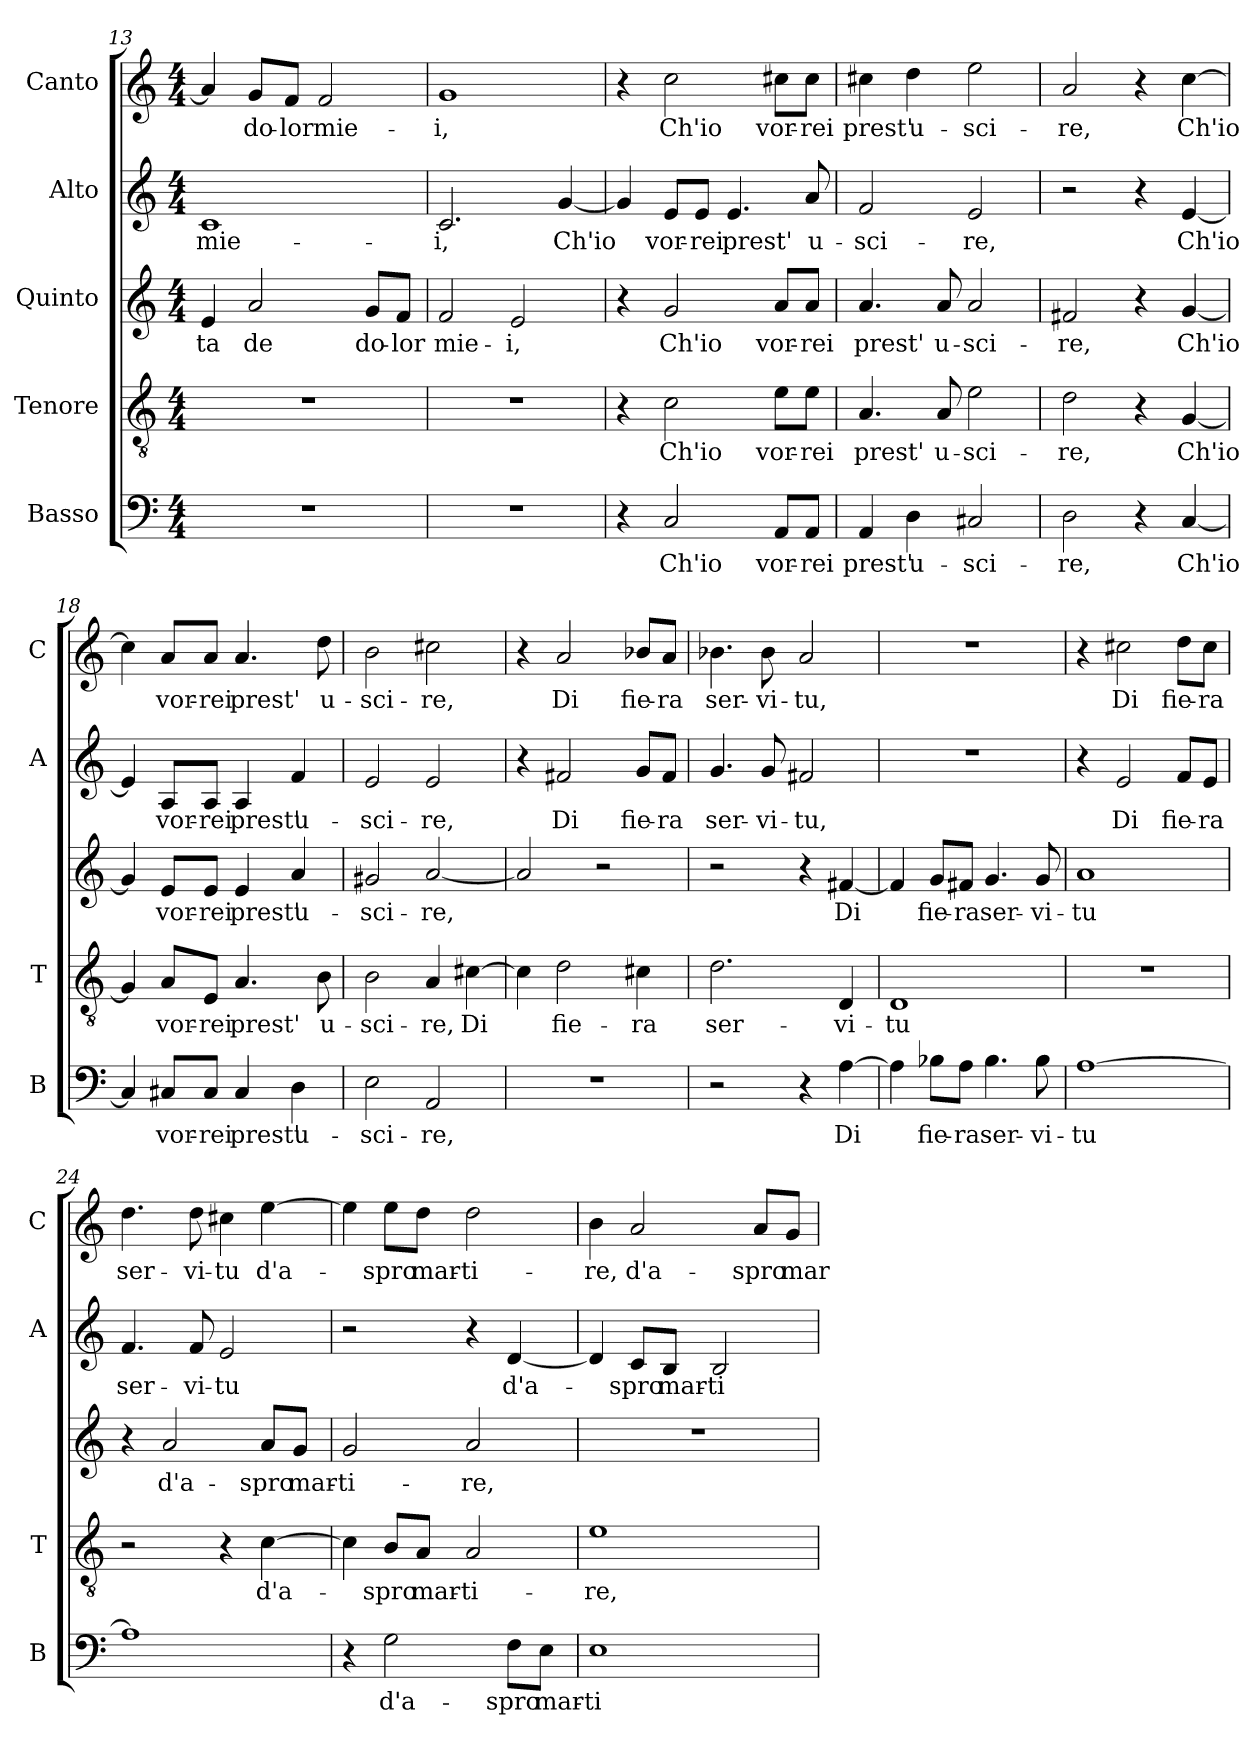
**kern	**text	**kern	**text	**kern	**text	**kern	**text	**kern	**text
*part5	*part5	*part4	*part4	*part3	*part3	*part2	*part2	*part1	*part1
*staff5	*staff5	*staff4	*staff4	*staff3	*staff3	*staff2	*staff2	*staff1	*staff1
*I"Basso	*	*I"Tenore	*	*I"Quinto	*	*I"Alto	*	*I"Canto	*
*I'B	*	*I'T	*	*	*	*I'A	*	*I'C	*
*clefF4	*	*clefGv2	*	*clefG2	*	*clefG2	*	*clefG2	*
*k[]	*	*k[]	*	*k[]	*	*k[]	*	*k[]	*
*C:	*	*C:	*	*C:	*	*C:	*	*C:	*
*M4/4	*	*M4/4	*	*M4/4	*	*M4/4	*	*M4/4	*
=13	=13	=13	=13	=13	=13	=13	=13	=13	=13
!	!	!	!	!	!LO:LY:b	!	!LO:LY:b	!	!
1r	.	1r	.	4e/	-ta	1c	mie-	4a/]	.
!	!	!	!	!	!LO:LY:b	!	!	!	!LO:LY:b
.	.	.	.	2a/	de	.	.	8g/L	do-
!	!	!	!	!	!	!	!	!	!LO:LY:b
.	.	.	.	.	.	.	.	8f/J	-lor
!	!	!	!	!	!	!	!	!	!LO:LY:b
.	.	.	.	.	.	.	.	2f/	mie-
!	!	!	!	!	!LO:LY:b	!	!	!	!
.	.	.	.	8g/L	do-	.	.	.	.
!	!	!	!	!	!LO:LY:b	!	!	!	!
.	.	.	.	8f/J	-lor	.	.	.	.
=14	=14	=14	=14	=14	=14	=14	=14	=14	=14
!	!	!	!	!	!LO:LY:b	!	!LO:LY:b	!	!LO:LY:b
1r	.	1r	.	2f/	mie-	2.c/	-i,	1g	-i,
!	!	!	!	!	!LO:LY:b	!	!	!	!
.	.	.	.	2e/	-i,	.	.	.	.
!	!	!	!	!	!	!	!LO:LY:b	!	!
.	.	.	.	.	.	[4g/	Ch'io	.	.
=15	=15	=15	=15	=15	=15	=15	=15	=15	=15
4r	.	4r	.	4r	.	4g/]	.	4r	.
!	!LO:LY:b	!	!LO:LY:b	!	!LO:LY:b	!	!LO:LY:b	!	!LO:LY:b
2C/	Ch'io	2c\	Ch'io	2g/	Ch'io	8e/L	vor-	2cc\	Ch'io
!	!	!	!	!	!	!	!LO:LY:b	!	!
.	.	.	.	.	.	8e/J	-rei	.	.
!	!	!	!	!	!	!	!LO:LY:b	!	!
.	.	.	.	.	.	4.e/	prest'	.	.
!	!LO:LY:b	!	!LO:LY:b	!	!LO:LY:b	!	!	!	!LO:LY:b
8AA/L	vor-	8e\L	vor-	8a/L	vor-	.	.	8cc#X\L	vor-
!	!LO:LY:b	!	!LO:LY:b	!	!LO:LY:b	!	!LO:LY:b	!	!LO:LY:b
8AA/J	-rei	8e\J	-rei	8a/J	-rei	8a/	u-	8cc#\J	-rei
=16	=16	=16	=16	=16	=16	=16	=16	=16	=16
!	!LO:LY:b	!	!LO:LY:b	!	!LO:LY:b	!	!LO:LY:b	!	!LO:LY:b
4AA/	prest'	4.A/	prest'	4.a/	prest'	2f/	-sci-	4cc#X\	prest'
!	!LO:LY:b	!	!	!	!	!	!	!	!LO:LY:b
4D\	u-	.	.	.	.	.	.	4dd\	u-
!	!	!	!LO:LY:b	!	!LO:LY:b	!	!	!	!
.	.	8A/	u-	8a/	u-	.	.	.	.
!	!LO:LY:b	!	!LO:LY:b	!	!LO:LY:b	!	!LO:LY:b	!	!LO:LY:b
2C#X/	-sci-	2e\	-sci-	2a/	-sci-	2e/	-re,	2ee\	-sci-
=17	=17	=17	=17	=17	=17	=17	=17	=17	=17
!	!LO:LY:b	!	!LO:LY:b	!	!LO:LY:b	!	!	!	!LO:LY:b
2D\	-re,	2d\	-re,	2f#X/	-re,	2r	.	2a/	-re,
4r	.	4r	.	4r	.	4r	.	4r	.
!	!LO:LY:b	!	!LO:LY:b	!	!LO:LY:b	!	!LO:LY:b	!	!LO:LY:b
[4C/	Ch'io	[4G/	Ch'io	[4g/	Ch'io	[4e/	Ch'io	[4cc\	Ch'io
!!LO:LB:g=z
=18	=18	=18	=18	=18	=18	=18	=18	=18	=18
4C/]	.	4G/]	.	4g/]	.	4e/]	.	4cc\]	.
!	!LO:LY:b	!	!LO:LY:b	!	!LO:LY:b	!	!LO:LY:b	!	!LO:LY:b
8C#X/L	vor-	8A/L	vor-	8e/L	vor-	8A/L	vor-	8a/L	vor-
!	!LO:LY:b	!	!LO:LY:b	!	!LO:LY:b	!	!LO:LY:b	!	!LO:LY:b
8C#/J	-rei	8E/J	-rei	8e/J	-rei	8A/J	-rei	8a/J	-rei
!	!LO:LY:b	!	!LO:LY:b	!	!LO:LY:b	!	!LO:LY:b	!	!LO:LY:b
4C#/	prest'	4.A/	prest'	4e/	prest'	4A/	prest'	4.a/	prest'
!	!LO:LY:b	!	!	!	!LO:LY:b	!	!LO:LY:b	!	!
4D\	u-	.	.	4a/	u-	4f/	u-	.	.
!	!	!	!LO:LY:b	!	!	!	!	!	!LO:LY:b
.	.	8B\	u-	.	.	.	.	8dd\	u-
=19	=19	=19	=19	=19	=19	=19	=19	=19	=19
!	!LO:LY:b	!	!LO:LY:b	!	!LO:LY:b	!	!LO:LY:b	!	!LO:LY:b
2E\	-sci-	2B\	-sci-	2g#X/	-sci-	2e/	-sci-	2b\	-sci-
!	!LO:LY:b	!	!LO:LY:b	!	!LO:LY:b	!	!LO:LY:b	!	!LO:LY:b
2AA/	-re,	4A/	-re,	[2a/	-re,	2e/	-re,	2cc#X\	-re,
!	!	!	!LO:LY:b	!	!	!	!	!	!
.	.	[4c#X\	Di	.	.	.	.	.	.
=20	=20	=20	=20	=20	=20	=20	=20	=20	=20
1r	.	4c#\]	.	2a/]	.	4r	.	4r	.
!	!	!	!LO:LY:b	!	!	!	!LO:LY:b	!	!LO:LY:b
.	.	2d\	fie-	.	.	2f#X/	Di	2a/	Di
.	.	.	.	2r	.	.	.	.	.
!	!	!	!LO:LY:b	!	!	!	!LO:LY:b	!	!LO:LY:b
.	.	4c#X\	-ra	.	.	8g/L	fie-	8b-X/L	fie-
!	!	!	!	!	!	!	!LO:LY:b	!	!LO:LY:b
.	.	.	.	.	.	8f#/J	-ra	8a/J	-ra
=21	=21	=21	=21	=21	=21	=21	=21	=21	=21
!	!	!	!LO:LY:b	!	!	!	!LO:LY:b	!	!LO:LY:b
2r	.	2.d\	ser-	2r	.	4.g/	ser-	4.b-X\	ser-
!	!	!	!	!	!	!	!LO:LY:b	!	!LO:LY:b
.	.	.	.	.	.	8g/	-vi-	8b-\	-vi-
!	!	!	!	!	!	!	!LO:LY:b	!	!LO:LY:b
4r	.	.	.	4r	.	2f#X/	-tu,	2a/	-tu,
!	!LO:LY:b	!	!LO:LY:b	!	!LO:LY:b	!	!	!	!
[4A\	Di	4D/	-vi-	[4f#X/	Di	.	.	.	.
=22	=22	=22	=22	=22	=22	=22	=22	=22	=22
!	!	!	!LO:LY:b	!	!	!	!	!	!
4A\]	.	1D	-tu	4f#/]	.	1r	.	1r	.
!	!LO:LY:b	!	!	!	!LO:LY:b	!	!	!	!
8B-X\L	fie-	.	.	8g/L	fie-	.	.	.	.
!	!LO:LY:b	!	!	!	!LO:LY:b	!	!	!	!
8A\J	-ra	.	.	8f#X/J	-ra	.	.	.	.
!	!LO:LY:b	!	!	!	!LO:LY:b	!	!	!	!
4.B-\	ser-	.	.	4.g/	ser-	.	.	.	.
!	!LO:LY:b	!	!	!	!LO:LY:b	!	!	!	!
8B-\	-vi-	.	.	8g/	-vi-	.	.	.	.
=23	=23	=23	=23	=23	=23	=23	=23	=23	=23
!	!LO:LY:b	!	!	!	!LO:LY:b	!	!	!	!
[1A	-tu	1r	.	1a	-tu	4r	.	4r	.
!	!	!	!	!	!	!	!LO:LY:b	!	!LO:LY:b
.	.	.	.	.	.	2e/	Di	2cc#X\	Di
!	!	!	!	!	!	!	!LO:LY:b	!	!LO:LY:b
.	.	.	.	.	.	8f/L	fie-	8dd\L	fie-
!	!	!	!	!	!	!	!LO:LY:b	!	!LO:LY:b
.	.	.	.	.	.	8e/J	-ra	8cc#\J	-ra
!!LO:LB:g=z
=24	=24	=24	=24	=24	=24	=24	=24	=24	=24
!	!	!	!	!	!	!	!LO:LY:b	!	!LO:LY:b
1A]	.	2r	.	4r	.	4.f/	ser-	4.dd\	ser-
!	!	!	!	!	!LO:LY:b	!	!	!	!
.	.	.	.	2a/	d'a-	.	.	.	.
!	!	!	!	!	!	!	!LO:LY:b	!	!LO:LY:b
.	.	.	.	.	.	8f/	-vi-	8dd\	-vi-
!	!	!	!	!	!	!	!LO:LY:b	!	!LO:LY:b
.	.	4r	.	.	.	2e/	-tu	4cc#X\	-tu
!	!	!	!LO:LY:b	!	!LO:LY:b	!	!	!	!LO:LY:b
.	.	[4c\	d'a-	8a/L	-spro	.	.	[4ee\	d'a-
!	!	!	!	!	!LO:LY:b	!	!	!	!
.	.	.	.	8g/J	mar-	.	.	.	.
=25	=25	=25	=25	=25	=25	=25	=25	=25	=25
!	!	!	!	!	!LO:LY:b	!	!	!	!
4r	.	4c\]	.	2g/	-ti-	2r	.	4ee\]	.
!	!LO:LY:b	!	!LO:LY:b	!	!	!	!	!	!LO:LY:b
2G\	d'a-	8B/L	-spro	.	.	.	.	8ee\L	-spro
!	!	!	!LO:LY:b	!	!	!	!	!	!LO:LY:b
.	.	8A/J	mar-	.	.	.	.	8dd\J	mar-
!	!	!	!LO:LY:b	!	!LO:LY:b	!	!	!	!LO:LY:b
.	.	2A/	-ti-	2a/	-re,	4r	.	2dd\	-ti-
!	!LO:LY:b	!	!	!	!	!	!LO:LY:b	!	!
8F\L	-spro	.	.	.	.	[4d/	d'a-	.	.
!	!LO:LY:b	!	!	!	!	!	!	!	!
8E\J	mar-	.	.	.	.	.	.	.	.
=26	=26	=26	=26	=26	=26	=26	=26	=26	=26
!	!LO:LY:b	!	!LO:LY:b	!	!	!	!	!	!LO:LY:b
1E	-ti-	1e	-re,	1r	.	4d/]	.	4b\	-re,
!	!	!	!	!	!	!	!LO:LY:b	!	!LO:LY:b
.	.	.	.	.	.	8c/L	-spro	2a/	d'a-
!	!	!	!	!	!	!	!LO:LY:b	!	!
.	.	.	.	.	.	8B/J	mar-	.	.
!	!	!	!	!	!	!	!LO:LY:b	!	!
.	.	.	.	.	.	2B/	-ti-	.	.
!	!	!	!	!	!	!	!	!	!LO:LY:b
.	.	.	.	.	.	.	.	8a/L	-spro
!	!	!	!	!	!	!	!	!	!LO:LY:b
.	.	.	.	.	.	.	.	8g/J	mar-
=	=	=	=	=	=	=	=	=	=
*-	*-	*-	*-	*-	*-	*-	*-	*-	*-
